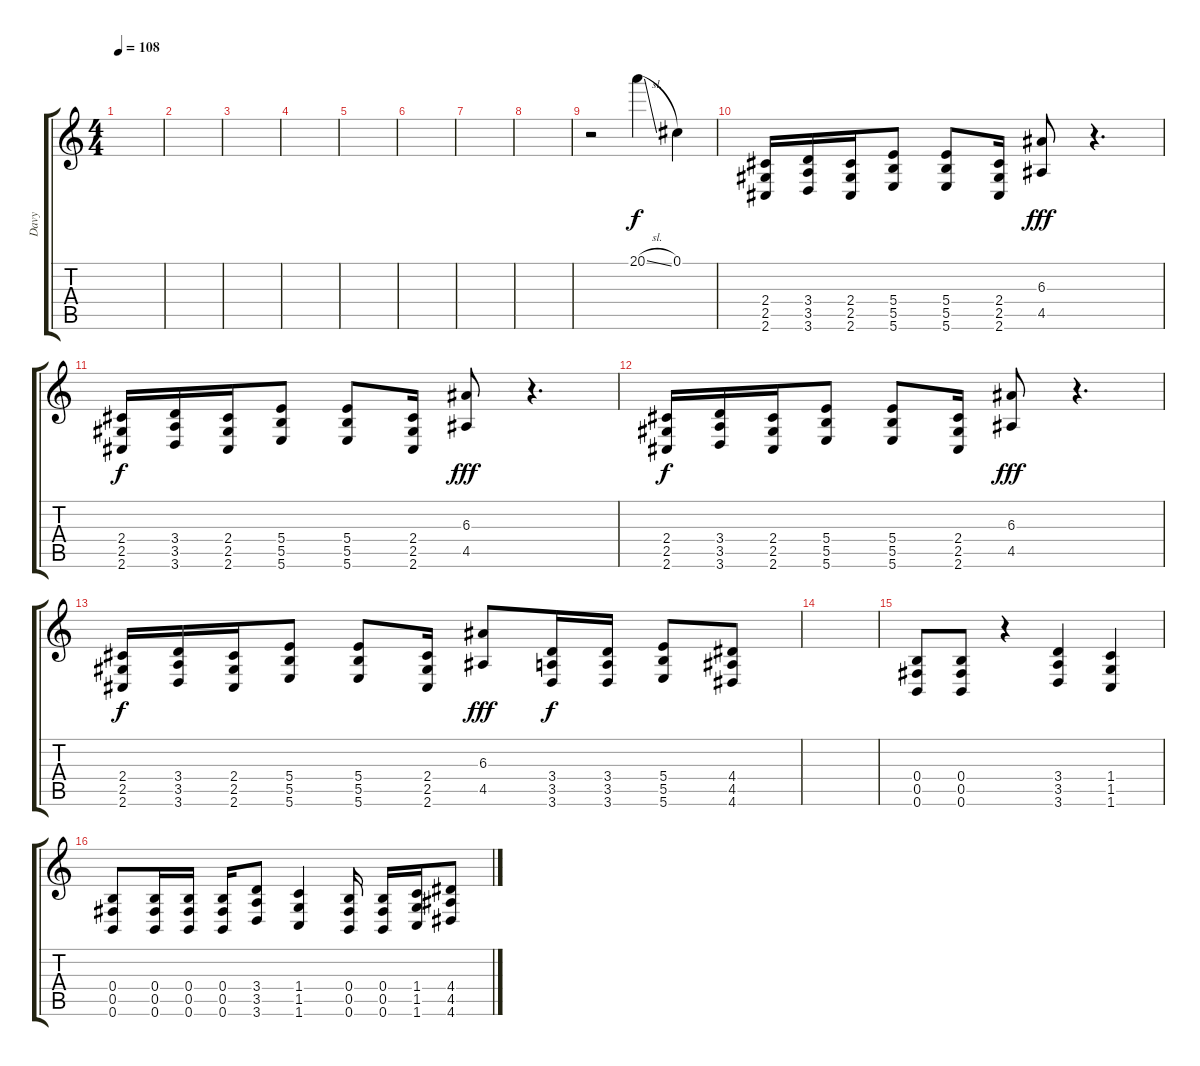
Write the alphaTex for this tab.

\track ("Davy" "Davy") {instrument overdrivenguitar}
\staff {score tabs}
\tuning (Db4 Ab3 E3 B2 Gb2 B1) {hide}
\ts (4 4)
\tempo 108
\clef g2
\ks c
|
|
|
|
|
|
|
|
r.2 20.1{sl}.4 0.1.4 |
(2.4 2.5 2.6).16 (3.4 3.5 3.6).16 (2.4 2.5 2.6).16 (5.4 5.5 5.6).8 (5.4 5.5 5.6).8 (2.4 2.5 2.6).16 (6.3 4.5).8{dy fff} r.4{d} |
(2.4 2.5 2.6).16{dy f} (3.4 3.5 3.6).16 (2.4 2.5 2.6).16 (5.4 5.5 5.6).8 (5.4 5.5 5.6).8 (2.4 2.5 2.6).16 (6.3 4.5).8{dy fff} r.4{d} |
(2.4 2.5 2.6).16{dy f} (3.4 3.5 3.6).16 (2.4 2.5 2.6).16 (5.4 5.5 5.6).8 (5.4 5.5 5.6).8 (2.4 2.5 2.6).16 (6.3 4.5).8{dy fff} r.4{d} |
(2.4 2.5 2.6).16{dy f} (3.4 3.5 3.6).16 (2.4 2.5 2.6).16 (5.4 5.5 5.6).8 (5.4 5.5 5.6).8 (2.4 2.5 2.6).16 (6.3 4.5).8{dy fff} (3.4 3.5 3.6).16{dy f} (3.4 3.5 3.6).16 (5.4 5.5 5.6).8 (4.4 4.5 4.6).8 |
|
(0.4 0.5 0.6).8 (0.4 0.5 0.6).8 r.4 (3.4 3.5 3.6).4 (1.4 1.5 1.6).4 |
(0.4 0.5 0.6).8 (0.4 0.5 0.6).16 (0.4 0.5 0.6).16 (0.4 0.5 0.6).16 (3.4 3.5 3.6).8 (1.4 1.5 1.6).4 (0.4 0.5 0.6).16 (0.4 0.5 0.6).16 (1.4 1.5 1.6).16 (4.4 4.5 4.6).8
